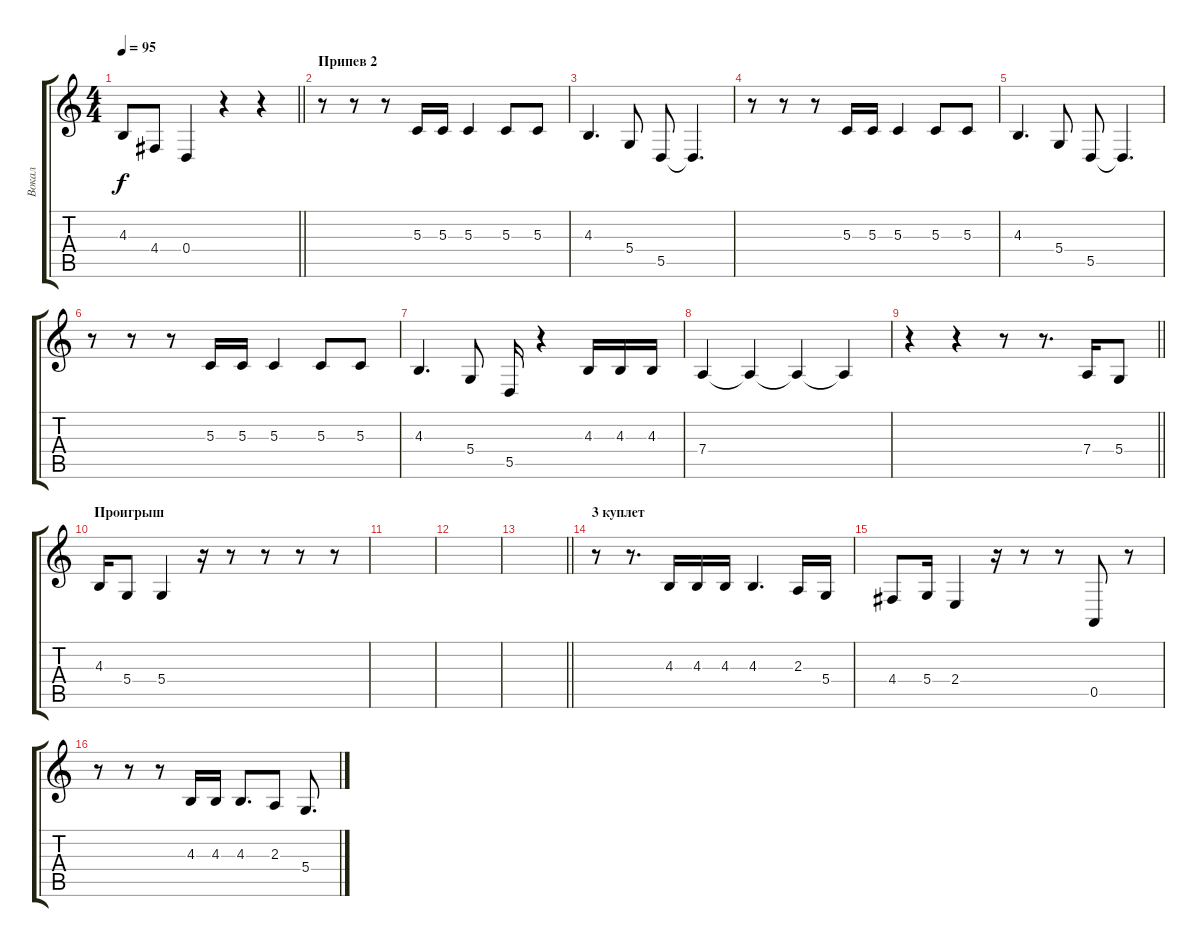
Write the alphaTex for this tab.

\track ("Вокал" "Вокал") {instrument lead6voice}
\staff {score tabs}
\tuning (E4 B3 G3 D3 A2 E2) {hide}
\ts (4 4)
\tempo 95
\clef g2
\barLineRight lightlight
\ks c
4.3.8{dy f} 4.4.8 0.4.4 r.4 r.4 |
\section ("" "Припев 2")
r.8 r.8 r.8 5.3.16 5.3.16 5.3.4 5.3.8 5.3.8 |
4.3.4{d} 5.4.8 5.5.8 5.5{t}.4{d} |
r.8 r.8 r.8 5.3.16 5.3.16 5.3.4 5.3.8 5.3.8 |
4.3.4{d} 5.4.8 5.5.8 5.5{t}.4{d} |
r.8 r.8 r.8 5.3.16 5.3.16 5.3.4 5.3.8 5.3.8 |
4.3.4{d} 5.4.8 5.5.16 r.4 4.3.16 4.3.16 4.3.16 |
7.4.4 7.4{t}.4 7.4{t}.4 7.4{t}.4 |
\barLineRight lightlight
r.4 r.4 r.8 r.8{d} 7.4.16 5.4.8 |
\section ("" "Проигрыш")
4.3.16 5.4.8 5.4.4 r.16 r.8 r.8 r.8 r.8 |
|
|
\barLineRight lightlight
|
\section ("" "3 куплет")
r.8 r.8{d} 4.3.16 4.3.16 4.3.16 4.3.4{d} 2.3.16 5.4.16 |
4.4.8 5.4.16 2.4.4 r.16 r.8 r.8 0.5.8 r.8 |
r.8 r.8 r.8 4.3.16 4.3.16 4.3.8{d} 2.3.8 5.4.8{d}
